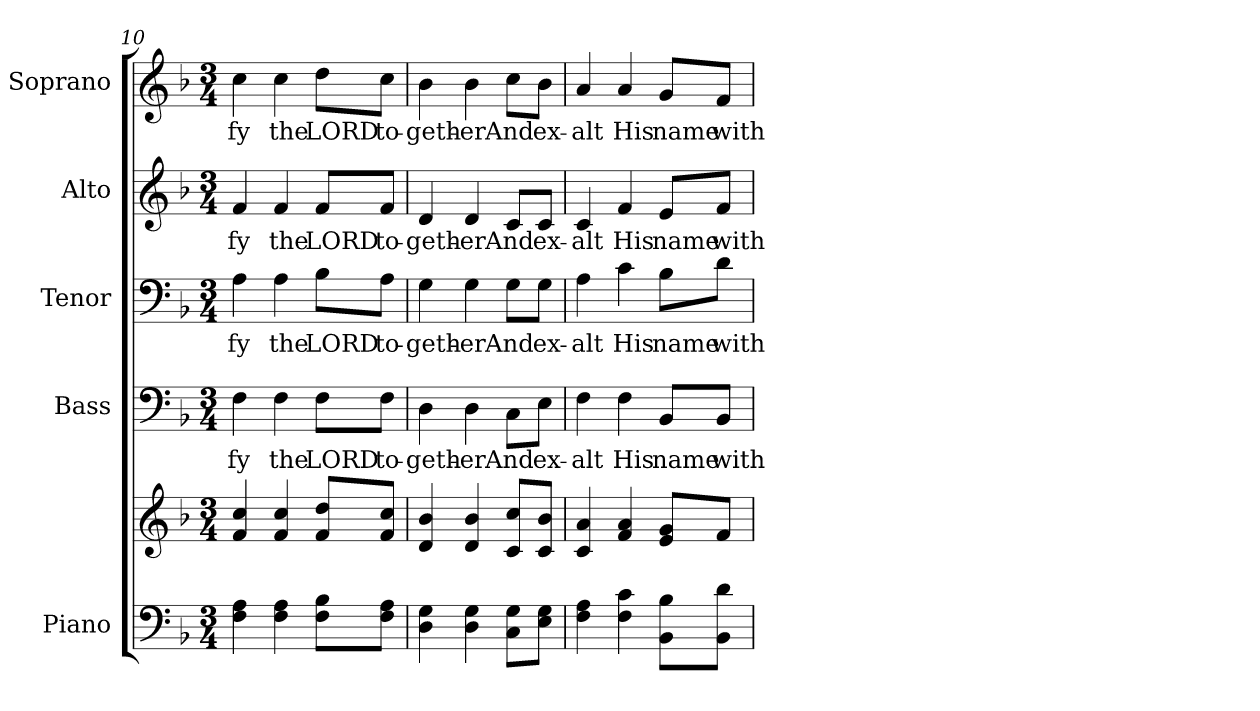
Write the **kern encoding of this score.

**kern	**kern	**kern	**text	**kern	**text	**kern	**text	**kern	**text
*part5	*part5	*part4	*part4	*part3	*part3	*part2	*part2	*part1	*part1
*staff6	*staff5	*staff4	*staff4	*staff3	*staff3	*staff2	*staff2	*staff1	*staff1
*I"Piano	*	*I"Bass	*	*I"Tenor	*	*I"Alto	*	*I"Soprano	*
*I'Pno.	*	*I'B.	*	*I'T.	*	*I'A.	*	*I'S.	*
*clefF4	*clefG2	*clefF4	*	*clefF4	*	*clefG2	*	*clefG2	*
*k[b-]	*k[b-]	*k[b-]	*	*k[b-]	*	*k[b-]	*	*k[b-]	*
*F:	*F:	*F:	*	*F:	*	*F:	*	*F:	*
*M3/4	*M3/4	*M3/4	*	*M3/4	*	*M3/4	*	*M3/4	*
=10	=10	=10	=10	=10	=10	=10	=10	=10	=10
!	!	!	!LO:LY:b:color=#000000	!	!	!	!	!	!
!	!	!	!	!	!LO:LY:b:color=#000000	!	!	!	!
!	!	!	!	!	!	!	!LO:LY:b:color=#000000	!	!
!	!	!	!	!	!	!	!	!	!LO:LY:b:color=#000000
4Fi\ 4Ai	4fi/ 4cci	4Fi\	-fy	4Ai\	-fy	4fi/	-fy	4cci\	-fy
!	!	!	!LO:LY:b:color=#000000	!	!	!	!	!	!
!	!	!	!	!	!LO:LY:b:color=#000000	!	!	!	!
!	!	!	!	!	!	!	!LO:LY:b:color=#000000	!	!
!	!	!	!	!	!	!	!	!	!LO:LY:b:color=#000000
4Fi\ 4Ai	4fi/ 4cci	4Fi\	the	4Ai\	the	4fi/	the	4cci\	the
!	!	!	!LO:LY:b:color=#000000	!	!	!	!	!	!
!	!	!	!	!	!LO:LY:b:color=#000000	!	!	!	!
!	!	!	!	!	!	!	!LO:LY:b:color=#000000	!	!
!	!	!	!	!	!	!	!	!	!LO:LY:b:color=#000000
8Fi\ 8B-i\L	8fi/ 8ddi/L	8Fi\L	LORD	8B-i\L	LORD	8fi/L	LORD	8ddi\L	LORD
!	!	!	!LO:LY:b:color=#000000	!	!	!	!	!	!
!	!	!	!	!	!LO:LY:b:color=#000000	!	!	!	!
!	!	!	!	!	!	!	!LO:LY:b:color=#000000	!	!
!	!	!	!	!	!	!	!	!	!LO:LY:b:color=#000000
8Fi\ 8Ai\J	8fi/ 8cci/J	8Fi\J	to-	8Ai\J	to-	8fi/J	to-	8cci\J	to-
=11	=11	=11	=11	=11	=11	=11	=11	=11	=11
!	!	!	!LO:LY:b:color=#000000	!	!	!	!	!	!
!	!	!	!	!	!LO:LY:b:color=#000000	!	!	!	!
!	!	!	!	!	!	!	!LO:LY:b:color=#000000	!	!
!	!	!	!	!	!	!	!	!	!LO:LY:b:color=#000000
4Di\ 4Gi	4di/ 4b-i	4Di\	-geth-	4Gi\	-geth-	4di/	-geth-	4b-i\	-geth-
!	!	!	!LO:LY:b:color=#000000	!	!	!	!	!	!
!	!	!	!	!	!LO:LY:b:color=#000000	!	!	!	!
!	!	!	!	!	!	!	!LO:LY:b:color=#000000	!	!
!	!	!	!	!	!	!	!	!	!LO:LY:b:color=#000000
4Di\ 4Gi	4di/ 4b-i	4Di\	-er	4Gi\	-er	4di/	-er	4b-i\	-er
!	!	!	!LO:LY:b:color=#000000	!	!	!	!	!	!
!	!	!	!	!	!LO:LY:b:color=#000000	!	!	!	!
!	!	!	!	!	!	!	!LO:LY:b:color=#000000	!	!
!	!	!	!	!	!	!	!	!	!LO:LY:b:color=#000000
8Ci\ 8Gi\L	8ci/ 8cci/L	8Ci\L	And	8Gi\L	And	8ci/L	And	8cci\L	And
!	!	!	!LO:LY:b:color=#000000	!	!	!	!	!	!
!	!	!	!	!	!LO:LY:b:color=#000000	!	!	!	!
!	!	!	!	!	!	!	!LO:LY:b:color=#000000	!	!
!	!	!	!	!	!	!	!	!	!LO:LY:b:color=#000000
8Ei\ 8Gi\J	8ci/ 8b-i/J	8Ei\J	ex-	8Gi\J	ex-	8ci/J	ex-	8b-i\J	ex-
=12	=12	=12	=12	=12	=12	=12	=12	=12	=12
!	!	!	!LO:LY:b:color=#000000	!	!	!	!	!	!
!	!	!	!	!	!LO:LY:b:color=#000000	!	!	!	!
!	!	!	!	!	!	!	!LO:LY:b:color=#000000	!	!
!	!	!	!	!	!	!	!	!	!LO:LY:b:color=#000000
4Fi\ 4Ai	4ci/ 4ai	4Fi\	-alt	4Ai\	-alt	4ci/	-alt	4ai/	-alt
!	!	!	!LO:LY:b:color=#000000	!	!	!	!	!	!
!	!	!	!	!	!LO:LY:b:color=#000000	!	!	!	!
!	!	!	!	!	!	!	!LO:LY:b:color=#000000	!	!
!	!	!	!	!	!	!	!	!	!LO:LY:b:color=#000000
4Fi\ 4ci	4fi/ 4ai	4Fi\	His	4ci\	His	4fi/	His	4ai/	His
!	!	!	!LO:LY:b:color=#000000	!	!	!	!	!	!
!	!	!	!	!	!LO:LY:b:color=#000000	!	!	!	!
!	!	!	!	!	!	!	!LO:LY:b:color=#000000	!	!
!	!	!	!	!	!	!	!	!	!LO:LY:b:color=#000000
8BB-i\ 8B-i\L	8ei/ 8gi/L	8BB-i/L	name	8B-i\L	name	8ei/L	name	8gi/L	name
!	!	!	!LO:LY:b:color=#000000	!	!	!	!	!	!
!	!	!	!	!	!LO:LY:b:color=#000000	!	!	!	!
!	!	!	!	!	!	!	!LO:LY:b:color=#000000	!	!
!	!	!	!	!	!	!	!	!	!LO:LY:b:color=#000000
8BB-i\ 8di\J	8fi/J	8BB-i/J	with	8di\J	with	8fi/J	with	8fi/J	with
=	=	=	=	=	=	=	=	=	=
*-	*-	*-	*-	*-	*-	*-	*-	*-	*-
